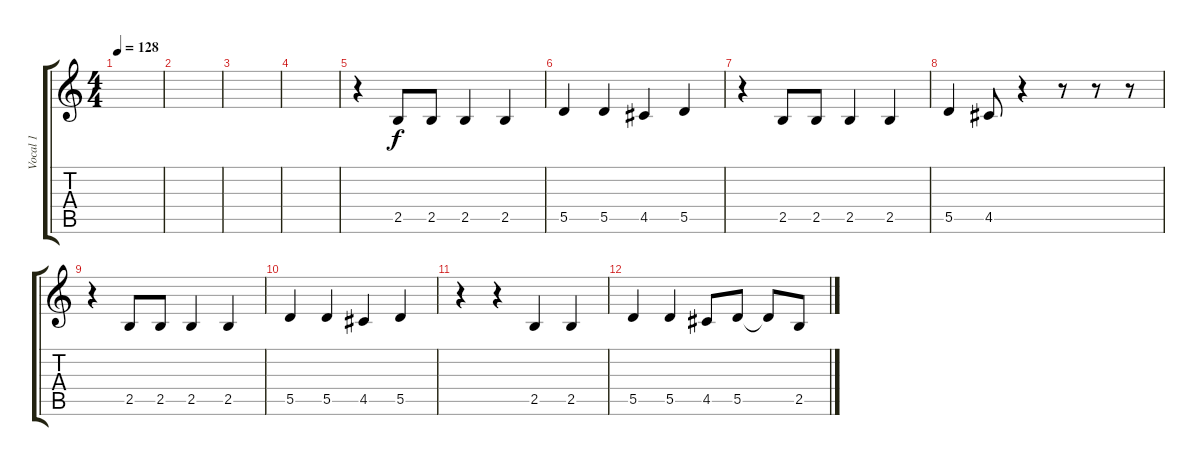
\track ("Vocal 1" "Vocal 1") {instrument contrabass}
\staff {score tabs}
\tuning (E4 B3 G3 D3 A2 E2) {hide}
\ts (4 4)
\tempo 128
\clef g2
\ks c
|
|
|
|
r.4 2.5.8 2.5.8 2.5.4 2.5.4 |
5.5.4 5.5.4 4.5.4 5.5.4 |
r.4 2.5.8 2.5.8 2.5.4 2.5.4 |
5.5.4 4.5.8 r.4 r.8 r.8 r.8 |
r.4 2.5.8 2.5.8 2.5.4 2.5.4 |
5.5.4 5.5.4 4.5.4 5.5.4 |
r.4 r.4 2.5.4 2.5.4 |
5.5.4 5.5.4 4.5.8 5.5.8 5.5{t}.8 2.5.8
